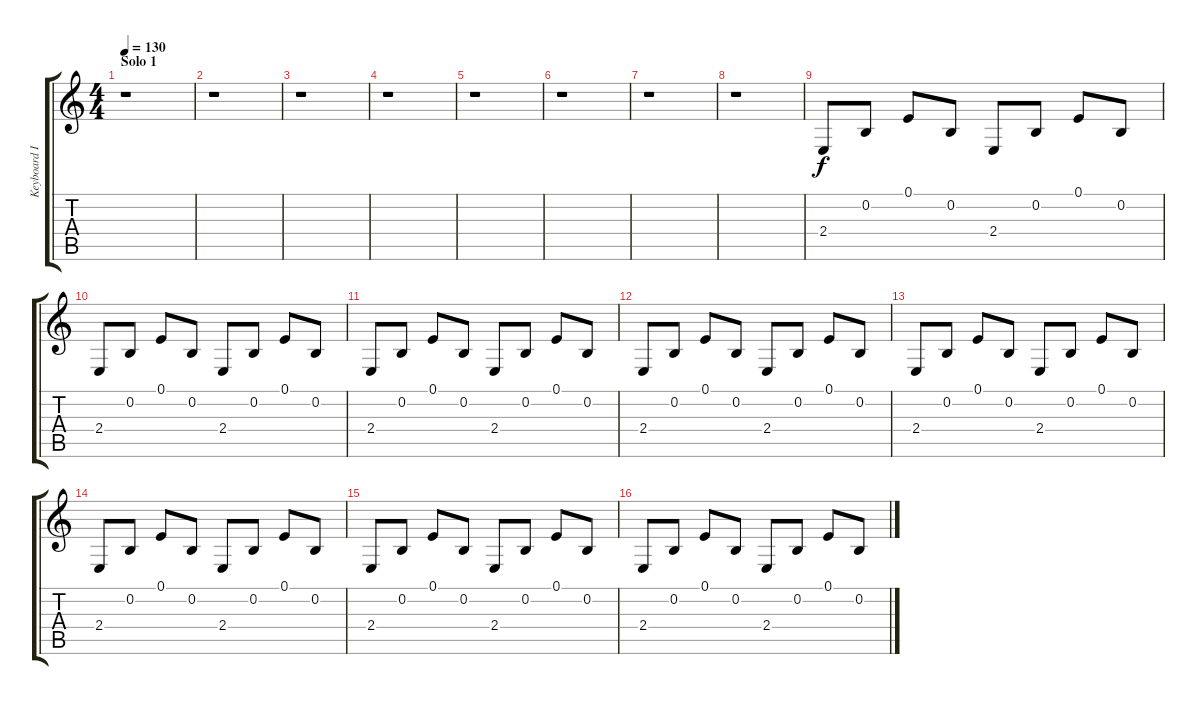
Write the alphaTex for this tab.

\track ("Keyboard I" "Keyboard I") {instrument pad1newage}
\staff {score tabs}
\tuning (E4 B3 G3 D3 A2 E2) {hide}
\ts (4 4)
\section ("" "Solo 1")
\tempo 130
\clef g2
\ks c
r.1{dy f} |
r.1 |
r.1 |
r.1 |
r.1 |
r.1 |
r.1 |
r.1 |
2.4.8{volume 12 instrument pad3polysynth} 0.2.8 0.1.8 0.2.8 2.4.8 0.2.8 0.1.8 0.2.8 |
2.4.8{volume 12 instrument pad3polysynth} 0.2.8 0.1.8 0.2.8 2.4.8 0.2.8 0.1.8 0.2.8 |
2.4.8{volume 12 instrument pad3polysynth} 0.2.8 0.1.8 0.2.8 2.4.8 0.2.8 0.1.8 0.2.8 |
2.4.8{volume 12 instrument pad3polysynth} 0.2.8 0.1.8 0.2.8 2.4.8 0.2.8 0.1.8 0.2.8 |
2.4.8{volume 12 instrument pad3polysynth} 0.2.8 0.1.8 0.2.8 2.4.8 0.2.8 0.1.8 0.2.8 |
2.4.8{volume 12 instrument pad3polysynth} 0.2.8 0.1.8 0.2.8 2.4.8 0.2.8 0.1.8 0.2.8 |
2.4.8{volume 12 instrument pad3polysynth} 0.2.8 0.1.8 0.2.8 2.4.8 0.2.8 0.1.8 0.2.8 |
2.4.8{volume 12 instrument pad3polysynth} 0.2.8 0.1.8 0.2.8 2.4.8 0.2.8 0.1.8 0.2.8
